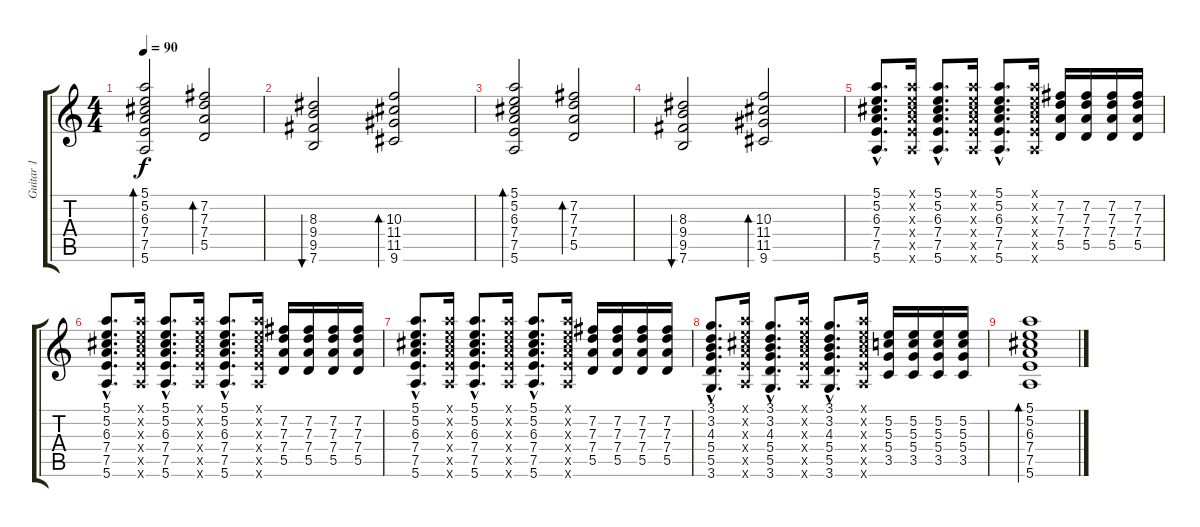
\track ("Guitar 1" "Guitar 1") {instrument overdrivenguitar}
\staff {score tabs}
\tuning (E4 B3 G3 D3 A2 E2) {hide}
\ts (4 4)
\tempo 90
\clef g2
\ks c
(5.1 5.2 6.3 7.4 7.5 5.6).2{bd 60 dy f} (7.2 7.3 7.4 5.5).2{bd 60} |
(8.3 9.4 9.5 7.6).2{bu 60} (10.3 11.4 11.5 9.6).2{bd 60} |
(5.1 5.2 6.3 7.4 7.5 5.6).2{bd 60} (7.2 7.3 7.4 5.5).2{bd 60} |
(8.3 9.4 9.5 7.6).2{bu 60} (10.3 11.4 11.5 9.6).2{bd 60} |
(5.1{hac} 5.2{hac} 6.3{hac} 7.4{hac} 7.5{hac} 5.6{hac}).8{d} (5.1{x} 5.2{x} 6.3{x} 7.4{x} 7.5{x} 5.6{x}).16 (5.1{hac} 5.2{hac} 6.3{hac} 7.4{hac} 7.5{hac} 5.6{hac}).8{d} (5.1{x} 5.2{x} 6.3{x} 7.4{x} 7.5{x} 5.6{x}).16 (5.1{hac} 5.2{hac} 6.3{hac} 7.4{hac} 7.5{hac} 5.6{hac}).8{d} (5.1{x} 5.2{x} 6.3{x} 7.4{x} 7.5{x} 5.6{x}).16 (7.2 7.3 7.4 5.5).16 (7.2 7.3 7.4 5.5).16 (7.2 7.3 7.4 5.5).16 (7.2 7.3 7.4 5.5).16 |
(5.1{hac} 5.2{hac} 6.3{hac} 7.4{hac} 7.5{hac} 5.6{hac}).8{d} (5.1{x} 5.2{x} 6.3{x} 7.4{x} 7.5{x} 5.6{x}).16 (5.1{hac} 5.2{hac} 6.3{hac} 7.4{hac} 7.5{hac} 5.6{hac}).8{d} (5.1{x} 5.2{x} 6.3{x} 7.4{x} 7.5{x} 5.6{x}).16 (5.1{hac} 5.2{hac} 6.3{hac} 7.4{hac} 7.5{hac} 5.6{hac}).8{d} (5.1{x} 5.2{x} 6.3{x} 7.4{x} 7.5{x} 5.6{x}).16 (7.2 7.3 7.4 5.5).16 (7.2 7.3 7.4 5.5).16 (7.2 7.3 7.4 5.5).16 (7.2 7.3 7.4 5.5).16 |
(5.1{hac} 5.2{hac} 6.3{hac} 7.4{hac} 7.5{hac} 5.6{hac}).8{d} (5.1{x} 5.2{x} 6.3{x} 7.4{x} 7.5{x} 5.6{x}).16 (5.1{hac} 5.2{hac} 6.3{hac} 7.4{hac} 7.5{hac} 5.6{hac}).8{d} (5.1{x} 5.2{x} 6.3{x} 7.4{x} 7.5{x} 5.6{x}).16 (5.1{hac} 5.2{hac} 6.3{hac} 7.4{hac} 7.5{hac} 5.6{hac}).8{d} (5.1{x} 5.2{x} 6.3{x} 7.4{x} 7.5{x} 5.6{x}).16 (7.2 7.3 7.4 5.5).16 (7.2 7.3 7.4 5.5).16 (7.2 7.3 7.4 5.5).16 (7.2 7.3 7.4 5.5).16 |
(3.1{hac} 3.2{hac} 4.3{hac} 5.4{hac} 5.5{hac} 3.6{hac}).8{d} (5.1{x} 5.2{x} 6.3{x} 7.4{x} 7.5{x} 5.6{x}).16 (3.1{hac} 3.2{hac} 4.3{hac} 5.4{hac} 5.5{hac} 3.6{hac}).8{d} (5.1{x} 5.2{x} 6.3{x} 7.4{x} 7.5{x} 5.6{x}).16 (3.1{hac} 3.2{hac} 4.3{hac} 5.4{hac} 5.5{hac} 3.6{hac}).8{d} (5.1{x} 5.2{x} 6.3{x} 7.4{x} 7.5{x} 5.6{x}).16 (5.2 5.3 5.4 3.5).16 (5.2 5.3 5.4 3.5).16 (5.2 5.3 5.4 3.5).16 (5.2 5.3 5.4 3.5).16 |
(5.1 5.2 6.3 7.4 7.5 5.6).1{bd 60}
